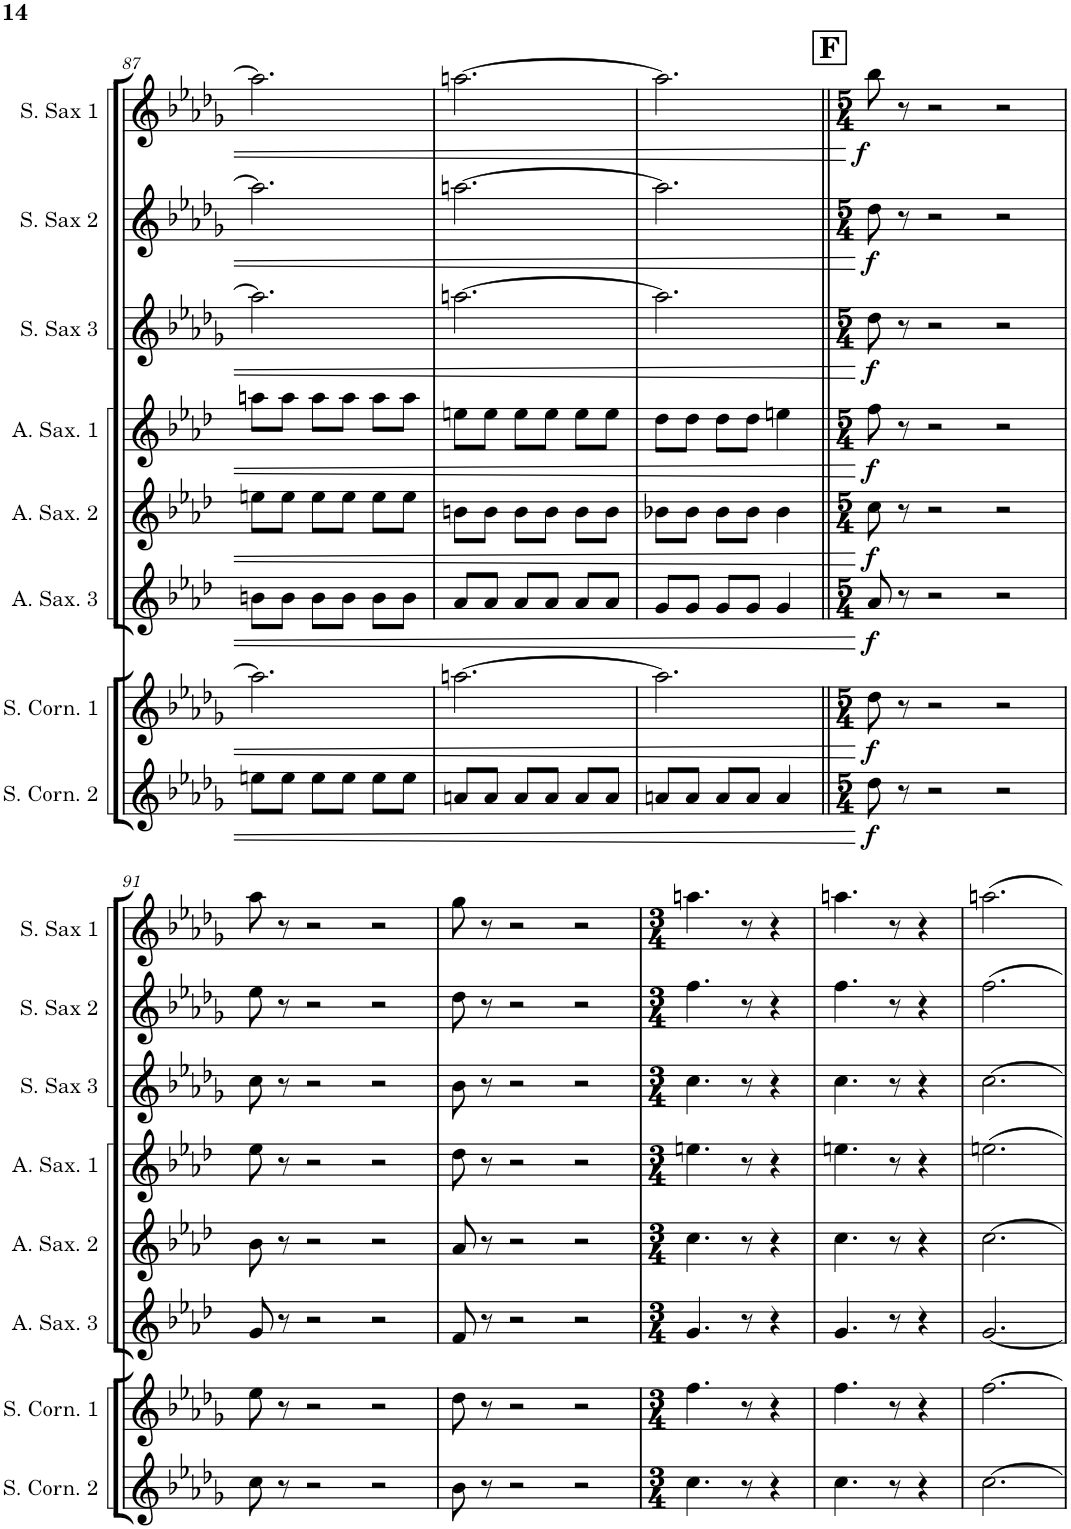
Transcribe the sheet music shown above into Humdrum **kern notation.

**kern	**dynam	**kern	**dynam	**kern	**dynam	**kern	**dynam	**kern	**dynam	**kern	**dynam	**kern	**dynam	**kern	**dynam
*part8	*part8	*part7	*part7	*part6	*part6	*part5	*part5	*part4	*part4	*part3	*part3	*part2	*part2	*part1	*part1
*staff8	*staff8	*staff7	*staff7	*staff6	*staff6	*staff5	*staff5	*staff4	*staff4	*staff3	*staff3	*staff2	*staff2	*staff1	*staff1
*I"Solo Cornet 2	*	*I"Solo Cornet 1	*	*I"Alt Sax 3	*	*I"Alt Sax 2	*	*I"Alt Sax 1	*	*I"Sopraan Sax 3	*	*I"Sopraan Sax 2	*	*I"Sopraan Sax 1	*
*I'S. Corn. 2	*	*I'S. Corn. 1	*	*I'A. Sax. 3	*	*I'A. Sax. 2	*	*I'A. Sax. 1	*	*I'S. Sax 3	*	*I'S. Sax 2	*	*I'S. Sax 1	*
!!LO:PB:g=z
*clefG2	*	*clefG2	*	*clefG2	*	*clefG2	*	*clefG2	*	*clefG2	*	*clefG2	*	*clefG2	*
*Trd1c2	*	*Trd1c2	*	*Trd5c9	*	*Trd5c9	*	*Trd5c9	*	*Trd1c2	*	*Trd1c2	*	*Trd1c2	*
*k[b-e-a-d-g-]	*	*k[b-e-a-d-g-]	*	*k[b-e-a-d-]	*	*k[b-e-a-d-]	*	*k[b-e-a-d-]	*	*k[b-e-a-d-g-]	*	*k[b-e-a-d-g-]	*	*k[b-e-a-d-g-]	*
*M3/4	*	*M3/4	*	*M3/4	*	*M3/4	*	*M3/4	*	*M3/4	*	*M3/4	*	*M3/4	*
=87	=87	=87	=87	=87	=87	=87	=87	=87	=87	=87	=87	=87	=87	=87	=87
8een\L	.	2.aa-\]	.	8bn\L	.	8een\L	.	8aan\L	.	2.aa-\]	.	2.aa-\]	.	2.aa-\]	.
8ee\J	.	.	.	8b\J	.	8ee\J	.	8aa\J	.	.	.	.	.	.	.
8ee\L	.	.	.	8b\L	.	8ee\L	.	8aa\L	.	.	.	.	.	.	.
8ee\J	.	.	.	8b\J	.	8ee\J	.	8aa\J	.	.	.	.	.	.	.
8ee\L	.	.	.	8b\L	.	8ee\L	.	8aa\L	.	.	.	.	.	.	.
8ee\J	.	.	.	8b\J	.	8ee\J	.	8aa\J	.	.	.	.	.	.	.
=88	=88	=88	=88	=88	=88	=88	=88	=88	=88	=88	=88	=88	=88	=88	=88
8an/L	.	[2.aan\	.	8a-/L	.	8bn\L	.	8een\L	.	[2.aan\	.	[2.aan\	.	[2.aan\	.
8a/J	.	.	.	8a-/J	.	8b\J	.	8ee\J	.	.	.	.	.	.	.
8a/L	.	.	.	8a-/L	.	8b\L	.	8ee\L	.	.	.	.	.	.	.
8a/J	.	.	.	8a-/J	.	8b\J	.	8ee\J	.	.	.	.	.	.	.
8a/L	.	.	.	8a-/L	.	8b\L	.	8ee\L	.	.	.	.	.	.	.
8a/J	.	.	.	8a-/J	.	8b\J	.	8ee\J	.	.	.	.	.	.	.
=89	=89	=89	=89	=89	=89	=89	=89	=89	=89	=89	=89	=89	=89	=89	=89
8an/L	.	2.aa-\]	.	8g/L	.	8b-X\L	.	8dd-\L	.	2.aa-\]	.	2.aa-\]	.	2.aa-\]	.
8a/J	.	.	.	8g/J	.	8b-\J	.	8dd-\J	.	.	.	.	.	.	.
8a/L	.	.	.	8g/L	.	8b-\L	.	8dd-\L	.	.	.	.	.	.	.
8a/J	.	.	.	8g/J	.	8b-\J	.	8dd-\J	.	.	.	.	.	.	.
4a/	.	.	.	4g/	.	4b-\	.	4een\	.	.	.	.	.	.	.
!!LO:REH:place=s1:a:B:cj:fs=14:t=F
=90||	=90||	=90||	=90||	=90||	=90||	=90||	=90||	=90||	=90||	=90||	=90||	=90||	=90||	=90||	=90||
*M5/4	*	*M5/4	*	*M5/4	*	*M5/4	*	*M5/4	*	*M5/4	*	*M5/4	*	*M5/4	*
!	!LO:DY:b	!	!LO:DY:b	!	!LO:DY:b	!	!LO:DY:b	!	!LO:DY:b	!	!LO:DY:b	!	!LO:DY:b	!	!LO:DY:b
8dd-\	f	8dd-\	f	8a-/	f	8cc\	f	8ff\	f	8dd-\	f	8dd-\	f	8bb-\	f
8r	.	8r	.	8r	.	8r	.	8r	.	8r	.	8r	.	8r	.
2r	.	2r	.	2r	.	2r	.	2r	.	2r	.	2r	.	2r	.
2r	.	2r	.	2r	.	2r	.	2r	.	2r	.	2r	.	2r	.
!!LO:LB:g=z
=91	=91	=91	=91	=91	=91	=91	=91	=91	=91	=91	=91	=91	=91	=91	=91
8cc\	.	8ee-\	.	8g/	.	8b-\	.	8ee-\	.	8cc\	.	8ee-\	.	8aa-\	.
8r	.	8r	.	8r	.	8r	.	8r	.	8r	.	8r	.	8r	.
2r	.	2r	.	2r	.	2r	.	2r	.	2r	.	2r	.	2r	.
2r	.	2r	.	2r	.	2r	.	2r	.	2r	.	2r	.	2r	.
=92	=92	=92	=92	=92	=92	=92	=92	=92	=92	=92	=92	=92	=92	=92	=92
8b-\	.	8dd-\	.	8f/	.	8a-/	.	8dd-\	.	8b-\	.	8dd-\	.	8gg-\	.
8r	.	8r	.	8r	.	8r	.	8r	.	8r	.	8r	.	8r	.
2r	.	2r	.	2r	.	2r	.	2r	.	2r	.	2r	.	2r	.
2r	.	2r	.	2r	.	2r	.	2r	.	2r	.	2r	.	2r	.
=93	=93	=93	=93	=93	=93	=93	=93	=93	=93	=93	=93	=93	=93	=93	=93
*M3/4	*	*M3/4	*	*M3/4	*	*M3/4	*	*M3/4	*	*M3/4	*	*M3/4	*	*M3/4	*
4.cc\	.	4.ff\	.	4.g/	.	4.cc\	.	4.een\	.	4.cc\	.	4.ff\	.	4.aan\	.
8r	.	8r	.	8r	.	8r	.	8r	.	8r	.	8r	.	8r	.
4r	.	4r	.	4r	.	4r	.	4r	.	4r	.	4r	.	4r	.
=94	=94	=94	=94	=94	=94	=94	=94	=94	=94	=94	=94	=94	=94	=94	=94
4.cc\	.	4.ff\	.	4.g/	.	4.cc\	.	4.een\	.	4.cc\	.	4.ff\	.	4.aan\	.
8r	.	8r	.	8r	.	8r	.	8r	.	8r	.	8r	.	8r	.
4r	.	4r	.	4r	.	4r	.	4r	.	4r	.	4r	.	4r	.
=95	=95	=95	=95	=95	=95	=95	=95	=95	=95	=95	=95	=95	=95	=95	=95
[2.cc\	.	[2.ff\	.	[2.g/	.	[2.cc\	.	2.een\	.	[2.cc\	.	2.ff\	.	2.aan\	.
=	=	=	=	=	=	=	=	=	=	=	=	=	=	=	=
*-	*-	*-	*-	*-	*-	*-	*-	*-	*-	*-	*-	*-	*-	*-	*-
